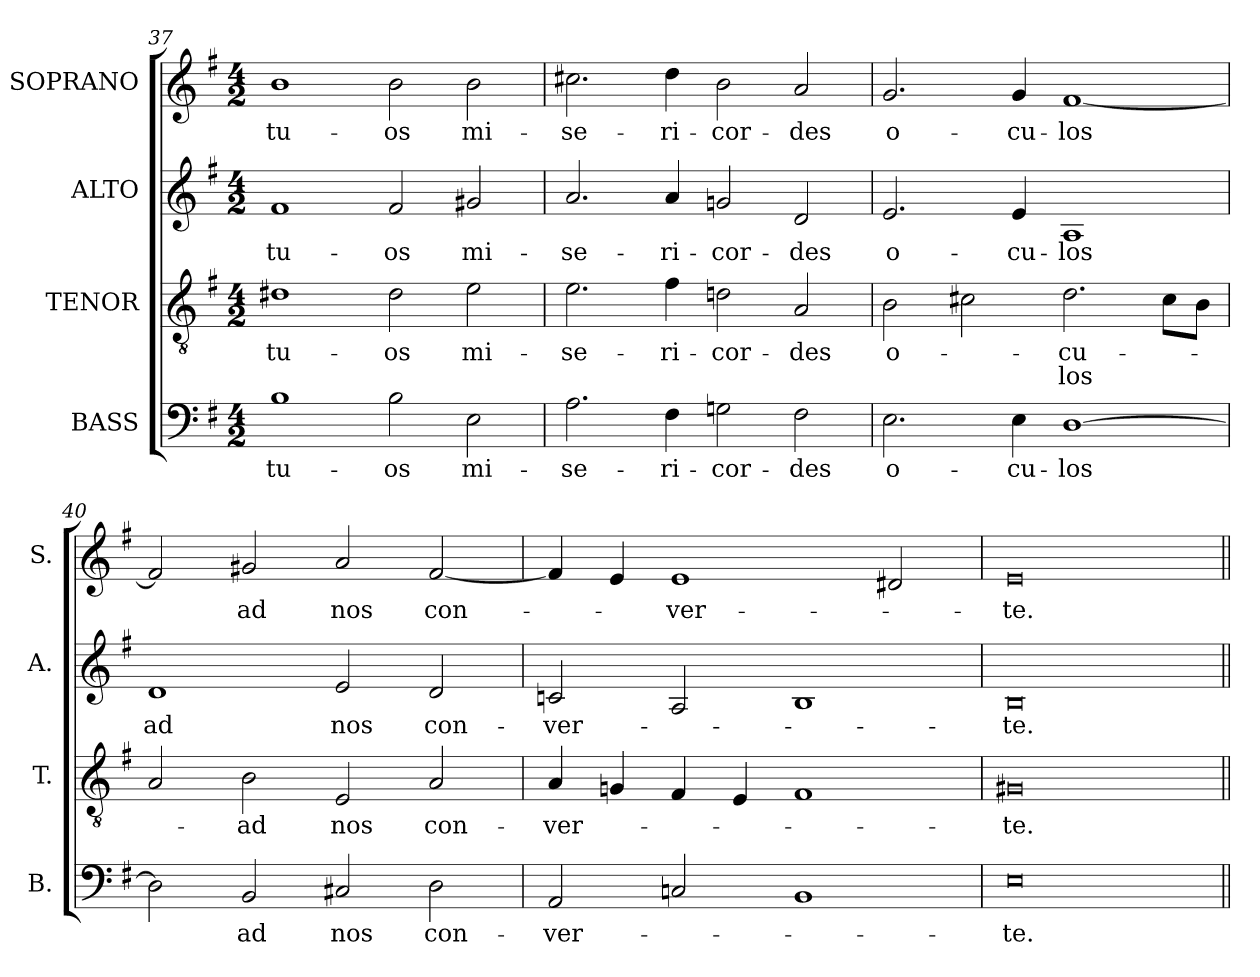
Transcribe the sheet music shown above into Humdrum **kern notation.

**kern	**text	**kern	**text	**text	**kern	**text	**kern	**text
*part4	*part4	*part3	*part3	*part3	*part2	*part2	*part1	*part1
*staff4	*staff4	*staff3	*staff3	*staff3	*staff2	*staff2	*staff1	*staff1
*I"BASS	*	*I"TENOR	*	*	*I"ALTO	*	*I"SOPRANO	*
*I'B.	*	*I'T.	*	*	*I'A.	*	*I'S.	*
*clefF4	*	*clefGv2	*	*	*clefG2	*	*clefG2	*
*	*	*ITrd7c12	*	*	*	*	*	*
*k[f#]	*	*k[f#]	*	*	*k[f#]	*	*k[f#]	*
*G:	*	*G:	*	*	*G:	*	*G:	*
*M4/2	*	*M4/2	*	*	*M4/2	*	*M4/2	*
=37	=37	=37	=37	=37	=37	=37	=37	=37
!	!LO:LY:b:color=#000000	!	!	!	!	!	!	!
!	!	!	!LO:LY:b:color=#000000	!	!	!	!	!
!	!	!	!	!	!	!LO:LY:b:color=#000000	!	!
!	!	!	!	!	!	!	!	!LO:LY:b:color=#000000
1Bi	tu-	1D#Xi	tu-	.	1f#i	tu-	1bi	tu-
!	!LO:LY:b:color=#000000	!	!	!	!	!	!	!
!	!	!	!LO:LY:b:color=#000000	!	!	!	!	!
!	!	!	!	!	!	!LO:LY:b:color=#000000	!	!
!	!	!	!	!	!	!	!	!LO:LY:b:color=#000000
2Bi\	-os	2D#i\	-os	.	2f#i/	-os	2bi\	-os
!	!LO:LY:b:color=#000000	!	!	!	!	!	!	!
!	!	!	!LO:LY:b:color=#000000	!	!	!	!	!
!	!	!	!	!	!	!LO:LY:b:color=#000000	!	!
!	!	!	!	!	!	!	!	!LO:LY:b:color=#000000
2Ei\	mi-	2Ei\	mi-	.	2g#Xi/	mi-	2bi\	mi-
=38	=38	=38	=38	=38	=38	=38	=38	=38
!	!LO:LY:b:color=#000000	!	!	!	!	!	!	!
!	!	!	!LO:LY:b:color=#000000	!	!	!	!	!
!	!	!	!	!	!	!LO:LY:b:color=#000000	!	!
!	!	!	!	!	!	!	!	!LO:LY:b:color=#000000
2.Ai\	-se-	2.Ei\	-se-	.	2.ai/	-se-	2.cc#Xi\	-se-
!	!LO:LY:b:color=#000000	!	!	!	!	!	!	!
!	!	!	!LO:LY:b:color=#000000	!	!	!	!	!
!	!	!	!	!	!	!LO:LY:b:color=#000000	!	!
!	!	!	!	!	!	!	!	!LO:LY:b:color=#000000
4F#i\	-ri-	4F#i\	-ri-	.	4ai/	-ri-	4ddi\	-ri-
!	!LO:LY:b:color=#000000	!	!	!	!	!	!	!
!	!	!	!LO:LY:b:color=#000000	!	!	!	!	!
!	!	!	!	!	!	!LO:LY:b:color=#000000	!	!
!	!	!	!	!	!	!	!	!LO:LY:b:color=#000000
2Gni\	-cor-	2Dni\	-cor-	.	2gni/	-cor-	2bi\	-cor-
!	!LO:LY:b:color=#000000	!	!	!	!	!	!	!
!	!	!	!LO:LY:b:color=#000000	!	!	!	!	!
!	!	!	!	!	!	!LO:LY:b:color=#000000	!	!
!	!	!	!	!	!	!	!	!LO:LY:b:color=#000000
2F#i\	-des	2AAi/	-des	.	2di/	-des	2ai/	-des
=39	=39	=39	=39	=39	=39	=39	=39	=39
!	!LO:LY:b:color=#000000	!	!	!	!	!	!	!
!	!	!	!LO:LY:b:color=#000000	!	!	!	!	!
!	!	!	!	!	!	!LO:LY:b:color=#000000	!	!
!	!	!	!	!	!	!	!	!LO:LY:b:color=#000000
2.Ei\	o-	2BBi\	o-	.	2.ei/	o-	2.gi/	o-
.	.	2C#Xi\	.	.	.	.	.	.
!	!LO:LY:b:color=#000000	!	!	!	!	!	!	!
!	!	!	!	!	!	!LO:LY:b:color=#000000	!	!
!	!	!	!	!	!	!	!	!LO:LY:b:color=#000000
4Ei\	-cu-	.	.	.	4ei/	-cu-	4gi/	-cu-
!	!LO:LY:b:color=#000000	!	!	!	!	!	!	!
!	!	!	!LO:LY:b:color=#000000	!LO:LY:b:color=#000000	!	!	!	!
!	!	!	!	!	!	!LO:LY:b:color=#000000	!	!
!	!	!	!	!	!	!	!	!LO:LY:b:color=#000000
[1Di	-los	2.Di\	-cu-	-los	1Ai	-los	[1f#i	-los
.	.	8C#i\L	.	.	.	.	.	.
.	.	8BBi\J	.	.	.	.	.	.
!!LO:PB:g=z
=40	=40	=40	=40	=40	=40	=40	=40	=40
!	!	!	!	!	!	!LO:LY:b:color=#000000	!	!
2Di\]	.	2AAi/	.	.	1di	ad	2f#i/]	.
!	!LO:LY:b:color=#000000	!	!	!	!	!	!	!
!	!	!	!LO:LY:b:color=#000000	!	!	!	!	!
!	!	!	!	!	!	!	!	!LO:LY:b:color=#000000
2BBi/	ad	2BBi\	ad	.	.	.	2g#Xi/	ad
!	!LO:LY:b:color=#000000	!	!	!	!	!	!	!
!	!	!	!LO:LY:b:color=#000000	!	!	!	!	!
!	!	!	!	!	!	!LO:LY:b:color=#000000	!	!
!	!	!	!	!	!	!	!	!LO:LY:b:color=#000000
2C#Xi/	nos	2EEi/	nos	.	2ei/	nos	2ai/	nos
!	!LO:LY:b:color=#000000	!	!	!	!	!	!	!
!	!	!	!LO:LY:b:color=#000000	!	!	!	!	!
!	!	!	!	!	!	!LO:LY:b:color=#000000	!	!
!	!	!	!	!	!	!	!	!LO:LY:b:color=#000000
2Di\	con-	2AAi/	con-	.	2di/	con-	[2f#i/	con-
=41	=41	=41	=41	=41	=41	=41	=41	=41
!	!LO:LY:b:color=#000000	!	!	!	!	!	!	!
!	!	!	!LO:LY:b:color=#000000	!	!	!	!	!
!	!	!	!	!	!	!LO:LY:b:color=#000000	!	!
2AAi/	-ver-	4AAi/	-ver-	.	2cni/	-ver-	4f#i/]	.
.	.	4GGni/	.	.	.	.	4ei/	.
!	!	!	!	!	!	!	!	!LO:LY:b:color=#000000
2Cni/	.	4FF#i/	.	.	2Ai/	.	1ei	-ver-
.	.	4EEi/	.	.	.	.	.	.
1BBi	.	1FF#i	.	.	1Bi	.	.	.
.	.	.	.	.	.	.	2d#Xi/	.
=42	=42	=42	=42	=42	=42	=42	=42	=42
!	!LO:LY:b:color=#000000	!	!	!	!	!	!	!
!	!	!	!LO:LY:b:color=#000000	!	!	!	!	!
!	!	!	!	!	!	!LO:LY:b:color=#000000	!	!
!	!	!	!	!	!	!	!	!LO:LY:b:color=#000000
0Ei	-te.	0GG#Xi	-te.	.	0Bi	-te.	0ei	-te.
=||	=||	=||	=||	=||	=||	=||	=||	=||
*-	*-	*-	*-	*-	*-	*-	*-	*-
